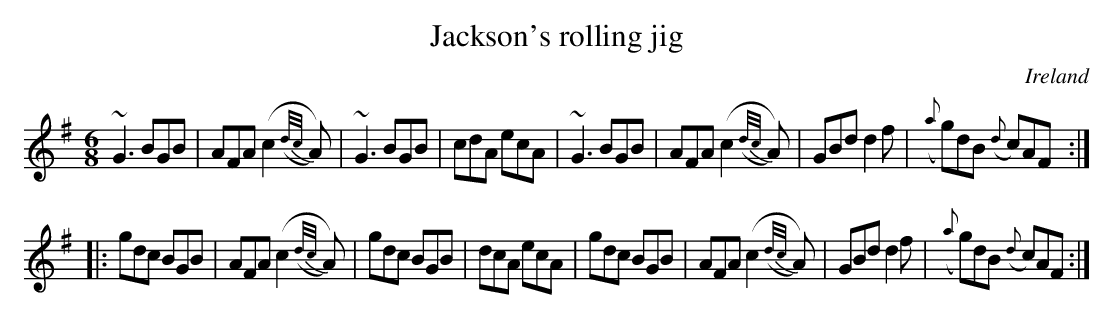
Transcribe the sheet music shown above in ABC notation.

X:1
T:Jackson's rolling jig
O:Ireland
M:6/8
L:1/8
K:G
~G3 BGB|AFA (c2({d/c/}A))|~G3 BGB|cdA ecA|~G3 BGB|AFA (c2({d/c/}A))|GBd d2f|({a}g)dB ({d}c)AF:|
|:gdc BGB|AFA (c2({d/c/}A))|gdc BGB|dcA ecA|gdc BGB|AFA (c2({d/c/}A))|GBd d2f|({a}g)dB ({d}c)AF:|
